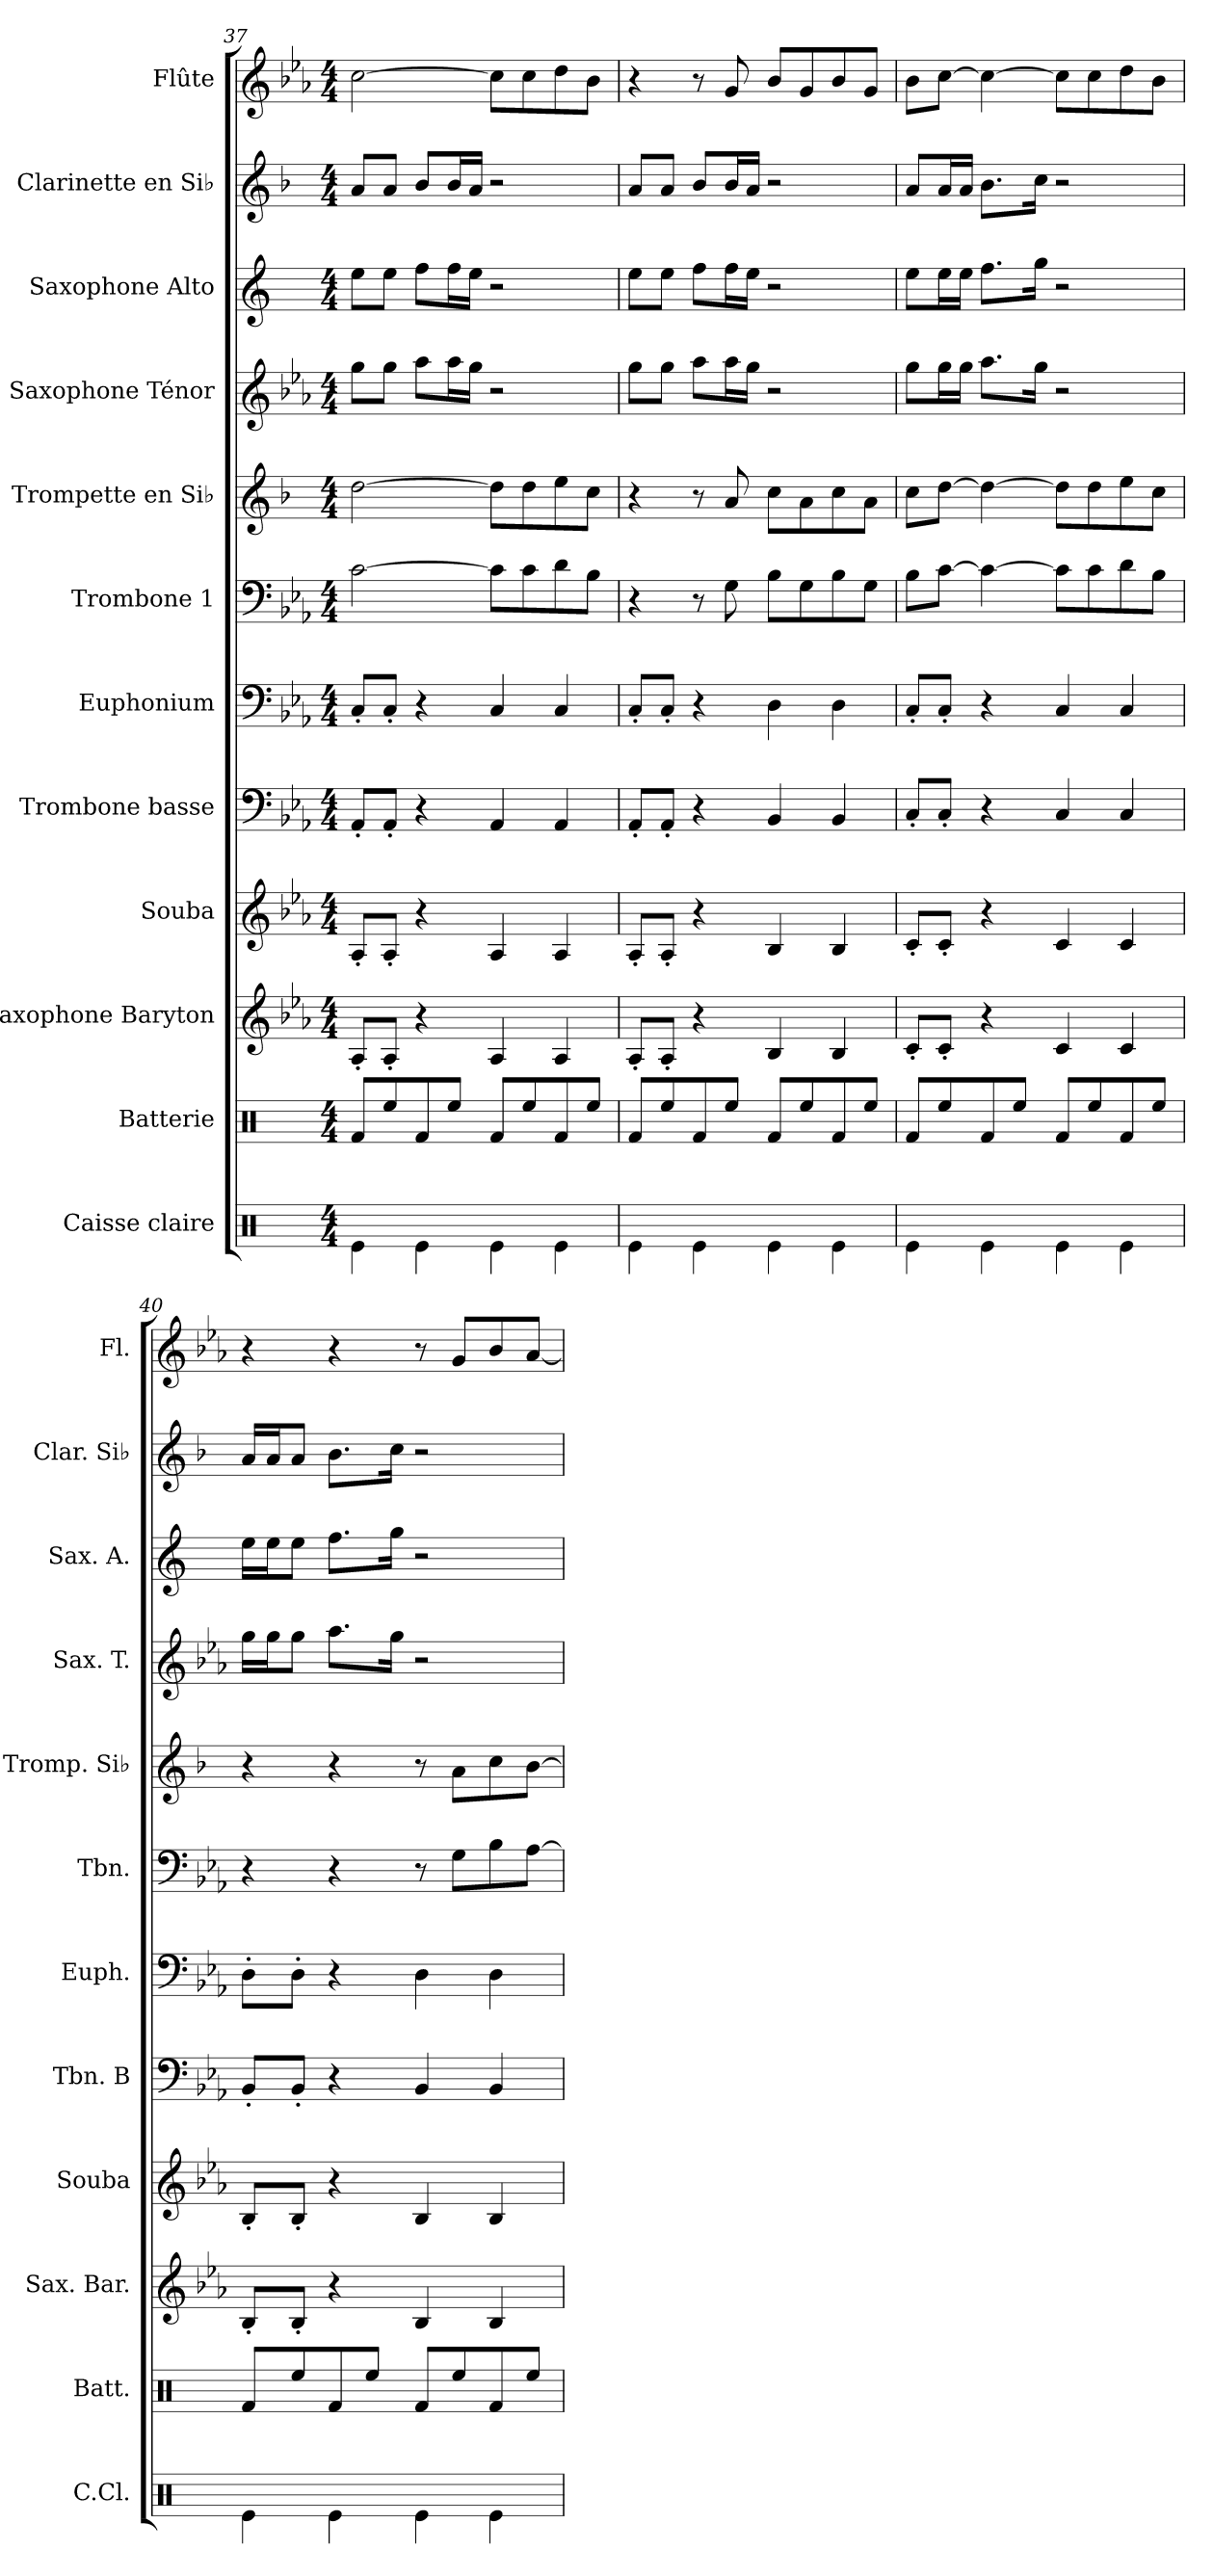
**kern	**kern	**kern	**kern	**kern	**kern	**kern	**kern	**kern	**kern	**kern	**kern
*part12	*part11	*part10	*part9	*part8	*part7	*part6	*part5	*part4	*part3	*part2	*part1
*staff12	*staff11	*staff10	*staff9	*staff8	*staff7	*staff6	*staff5	*staff4	*staff3	*staff2	*staff1
*I"Caisse claire	*I"Batterie	*I"Saxophone Baryton	*I"Souba	*I"Trombone basse	*I"Euphonium	*I"Trombone 1	*I"Trompette en Si♭	*I"Saxophone Ténor	*I"Saxophone Alto	*I"Clarinette en Si♭	*I"Flûte
*I'C.Cl.	*I'Batt.	*I'Sax. Bar.	*I'Souba	*I'Tbn. B	*I'Euph.	*I'Tbn.	*I'Tromp. Si♭	*I'Sax. T.	*I'Sax. A.	*I'Clar. Si♭	*I'Fl.
*clefX	*clefX	*clefG2	*clefG2	*clefF4	*clefF4	*clefF4	*clefG2	*clefG2	*clefG2	*clefG2	*clefG2
*	*	*ITrd12c21	*ITrd7c12	*	*	*	*ITrd1c2	*ITrd8c14	*ITrd5c9	*ITrd1c2	*
*k[]	*k[]	*k[b-e-a-]	*k[b-e-a-]	*k[b-e-a-]	*k[b-e-a-]	*k[b-e-a-]	*k[b-e-a-]	*k[b-e-a-]	*k[b-e-a-]	*k[b-e-a-]	*k[b-e-a-]
*M4/4	*M4/4	*M4/4	*M4/4	*M4/4	*M4/4	*M4/4	*M4/4	*M4/4	*M4/4	*M4/4	*M4/4
=37	=37	=37	=37	=37	=37	=37	=37	=37	=37	=37	=37
4Re\	8Rf/L	8AA-'/L	8AA-'/L	8AA-'/L	8C'/L	[2c\	[2cc\	8g\L	8g\L	8g/L	[2cc\
.	8Ree/	8AA-'/J	8AA-'/J	8AA-'/J	8C'/J	.	.	8g\J	8g\J	8g/J	.
4Re\	8Rf/	4r	4r	4r	4r	.	.	8a-\L	8a-\L	8a-/L	.
.	8Ree/J	.	.	.	.	.	.	16a-\L	16a-\L	16a-/L	.
.	.	.	.	.	.	.	.	16g\JJ	16g\JJ	16g/JJ	.
4Re\	8Rf/L	4AA-/	4AA-/	4AA-/	4C/	8c\L]	8cc\L]	2r	2r	2r	8cc\L]
.	8Ree/	.	.	.	.	8c\	8cc\	.	.	.	8cc\
4Re\	8Rf/	4AA-/	4AA-/	4AA-/	4C/	8d\	8dd\	.	.	.	8dd\
.	8Ree/J	.	.	.	.	8B-\J	8b-\J	.	.	.	8b-\J
=38	=38	=38	=38	=38	=38	=38	=38	=38	=38	=38	=38
4Re\	8Rf/L	8AA-'/L	8AA-'/L	8AA-'/L	8C'/L	4r	4r	8g\L	8g\L	8g/L	4r
.	8Ree/	8AA-'/J	8AA-'/J	8AA-'/J	8C'/J	.	.	8g\J	8g\J	8g/J	.
4Re\	8Rf/	4r	4r	4r	4r	8r	8r	8a-\L	8a-\L	8a-/L	8r
.	8Ree/J	.	.	.	.	8G\	8g/	16a-\L	16a-\L	16a-/L	8g/
.	.	.	.	.	.	.	.	16g\JJ	16g\JJ	16g/JJ	.
4Re\	8Rf/L	4BB-/	4BB-/	4BB-/	4D\	8B-\L	8b-\L	2r	2r	2r	8b-/L
.	8Ree/	.	.	.	.	8G\	8g\	.	.	.	8g/
4Re\	8Rf/	4BB-/	4BB-/	4BB-/	4D\	8B-\	8b-\	.	.	.	8b-/
.	8Ree/J	.	.	.	.	8G\J	8g\J	.	.	.	8g/J
!!LO:PB:g=z
=39	=39	=39	=39	=39	=39	=39	=39	=39	=39	=39	=39
4Re\	8Rf/L	8C'/L	8C'/L	8C'/L	8C'/L	8B-\L	8b-\L	8g\L	8g\L	8g/L	8b-\L
.	8Ree/	8C'/J	8C'/J	8C'/J	8C'/J	[8c\J	[8cc\J	16g\L	16g\L	16g/L	[8cc\J
.	.	.	.	.	.	.	.	16g\JJ	16g\JJ	16g/JJ	.
4Re\	8Rf/	4r	4r	4r	4r	4c\_	4cc\_	8.a-\L	8.a-\L	8.a-\L	4cc\_
.	8Ree/J	.	.	.	.	.	.	.	.	.	.
.	.	.	.	.	.	.	.	16g\Jk	16b-\Jk	16b-\Jk	.
4Re\	8Rf/L	4C/	4C/	4C/	4C/	8c\L]	8cc\L]	2r	2r	2r	8cc\L]
.	8Ree/	.	.	.	.	8c\	8cc\	.	.	.	8cc\
4Re\	8Rf/	4C/	4C/	4C/	4C/	8d\	8dd\	.	.	.	8dd\
.	8Ree/J	.	.	.	.	8B-\J	8b-\J	.	.	.	8b-\J
=40	=40	=40	=40	=40	=40	=40	=40	=40	=40	=40	=40
4Re\	8Rf/L	8BB-'/L	8BB-'/L	8BB-'/L	8D'\L	4r	4r	16g\LL	16g\LL	16g/LL	4r
.	.	.	.	.	.	.	.	16g\J	16g\J	16g/J	.
.	8Ree/	8BB-'/J	8BB-'/J	8BB-'/J	8D'\J	.	.	8g\J	8g\J	8g/J	.
4Re\	8Rf/	4r	4r	4r	4r	4r	4r	8.a-\L	8.a-\L	8.a-\L	4r
.	8Ree/J	.	.	.	.	.	.	.	.	.	.
.	.	.	.	.	.	.	.	16g\Jk	16b-\Jk	16b-\Jk	.
4Re\	8Rf/L	4BB-/	4BB-/	4BB-/	4D\	8r	8r	2r	2r	2r	8r
.	8Ree/	.	.	.	.	8G\L	8g\L	.	.	.	8g/L
4Re\	8Rf/	4BB-/	4BB-/	4BB-/	4D\	8B-\	8b-\	.	.	.	8b-/
.	8Ree/J	.	.	.	.	[8A-\J	[8a-\J	.	.	.	[8a-/J
=	=	=	=	=	=	=	=	=	=	=	=
*-	*-	*-	*-	*-	*-	*-	*-	*-	*-	*-	*-
